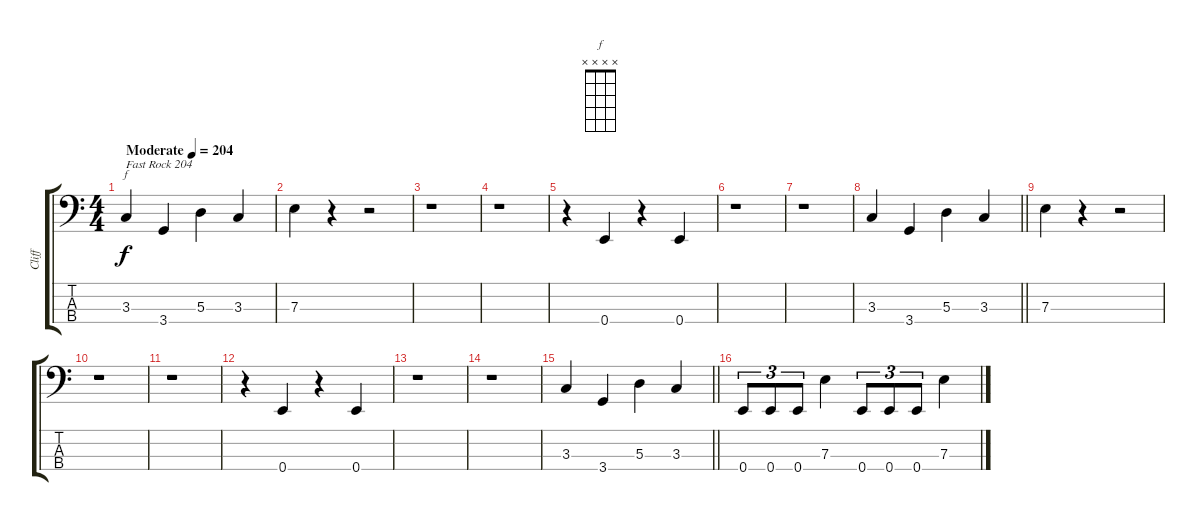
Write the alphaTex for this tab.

\track ("Cliff" "Cliff") {instrument electricbassfinger}
\staff {score tabs}
\tuning (G2 D2 A1 E1) {hide}
\chord ("f" x x x x)
\ts (4 4)
\tempo (204 "Moderate")
\clef f4
\ks c
3.3.4{ch "f" txt "Fast Rock 204" dy f instrument electricbassfinger} 3.4.4 5.3.4 3.3.4 |
7.3.4 r.4 r.2 |
r.1 |
r.1 |
r.4 0.4.4 r.4 0.4.4 |
r.1 |
r.1 |
\barLineRight lightlight
3.3.4 3.4.4 5.3.4 3.3.4 |
7.3.4 r.4 r.2 |
r.1 |
r.1 |
r.4 0.4.4 r.4 0.4.4 |
r.1 |
r.1 |
\barLineRight lightlight
3.3.4 3.4.4 5.3.4 3.3.4 |
0.4.8{tu (3 2)} 0.4.8{tu (3 2)} 0.4.8{tu (3 2)} 7.3.4 0.4.8{tu (3 2)} 0.4.8{tu (3 2)} 0.4.8{tu (3 2)} 7.3.4
